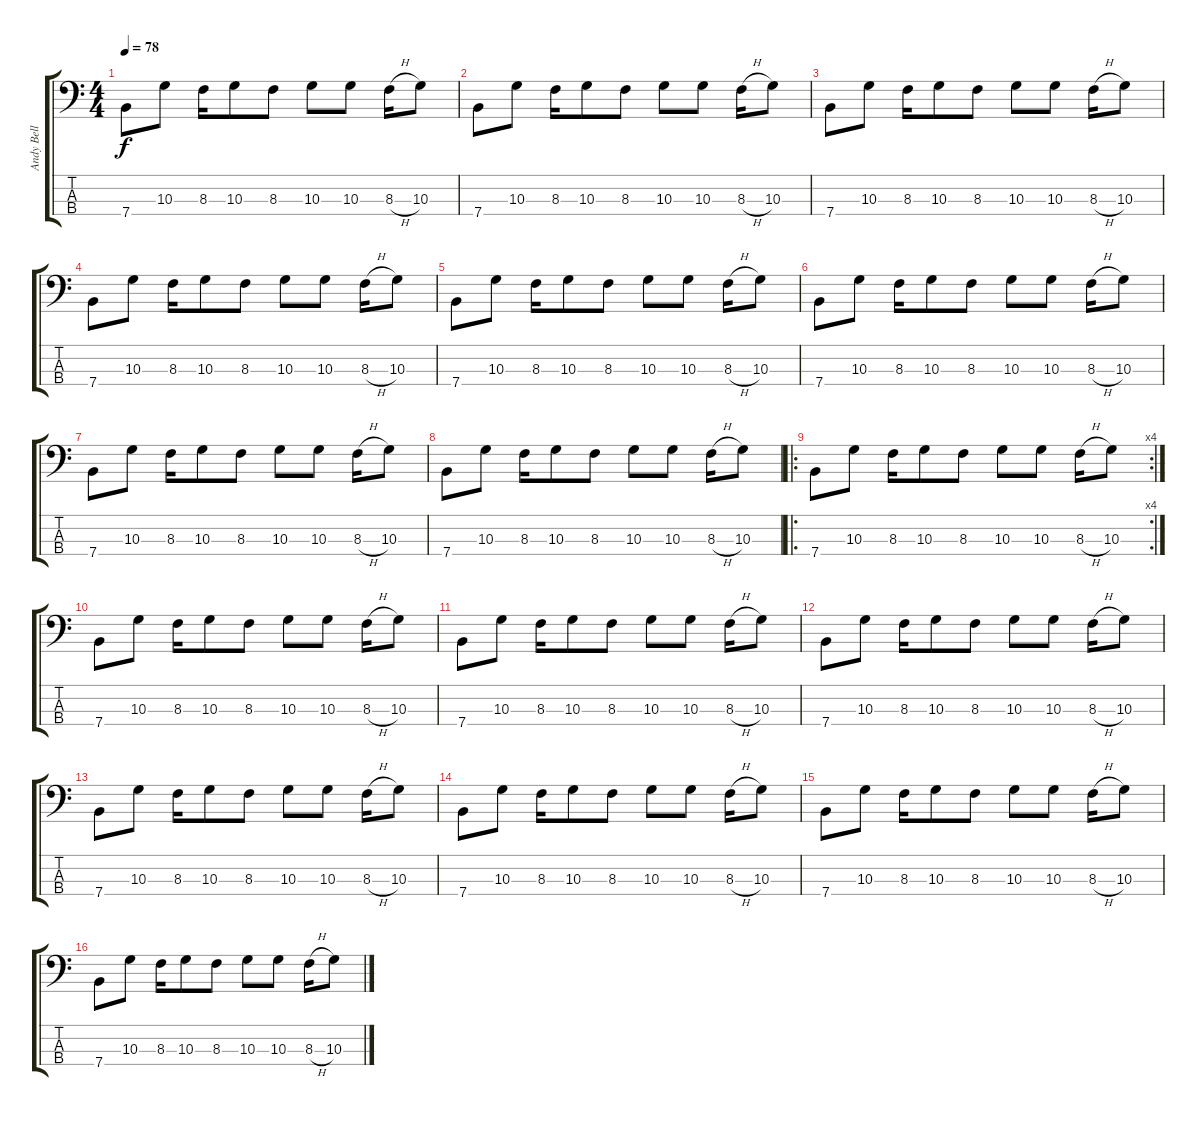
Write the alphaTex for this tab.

\track ("Andy Bell" "Andy Bell") {instrument electricbasspick}
\staff {score tabs}
\tuning (G2 D2 A1 E1) {hide}
\ts (4 4)
\tempo 78
\clef f4
\ks c
7.4.8{dy f} 10.3.8 8.3.16 10.3.8 8.3.8 10.3.8 10.3.8 8.3{h}.16 10.3.8 |
7.4.8 10.3.8 8.3.16 10.3.8 8.3.8 10.3.8 10.3.8 8.3{h}.16 10.3.8 |
7.4.8 10.3.8 8.3.16 10.3.8 8.3.8 10.3.8 10.3.8 8.3{h}.16 10.3.8 |
7.4.8 10.3.8 8.3.16 10.3.8 8.3.8 10.3.8 10.3.8 8.3{h}.16 10.3.8 |
7.4.8 10.3.8 8.3.16 10.3.8 8.3.8 10.3.8 10.3.8 8.3{h}.16 10.3.8 |
7.4.8 10.3.8 8.3.16 10.3.8 8.3.8 10.3.8 10.3.8 8.3{h}.16 10.3.8 |
7.4.8 10.3.8 8.3.16 10.3.8 8.3.8 10.3.8 10.3.8 8.3{h}.16 10.3.8 |
7.4.8 10.3.8 8.3.16 10.3.8 8.3.8 10.3.8 10.3.8 8.3{h}.16 10.3.8 |
\ro
\rc 4
7.4.8 10.3.8 8.3.16 10.3.8 8.3.8 10.3.8 10.3.8 8.3{h}.16 10.3.8 |
7.4.8 10.3.8 8.3.16 10.3.8 8.3.8 10.3.8 10.3.8 8.3{h}.16 10.3.8 |
7.4.8 10.3.8 8.3.16 10.3.8 8.3.8 10.3.8 10.3.8 8.3{h}.16 10.3.8 |
7.4.8 10.3.8 8.3.16 10.3.8 8.3.8 10.3.8 10.3.8 8.3{h}.16 10.3.8 |
7.4.8 10.3.8 8.3.16 10.3.8 8.3.8 10.3.8 10.3.8 8.3{h}.16 10.3.8 |
7.4.8 10.3.8 8.3.16 10.3.8 8.3.8 10.3.8 10.3.8 8.3{h}.16 10.3.8 |
7.4.8 10.3.8 8.3.16 10.3.8 8.3.8 10.3.8 10.3.8 8.3{h}.16 10.3.8 |
7.4.8 10.3.8 8.3.16 10.3.8 8.3.8 10.3.8 10.3.8 8.3{h}.16 10.3.8
